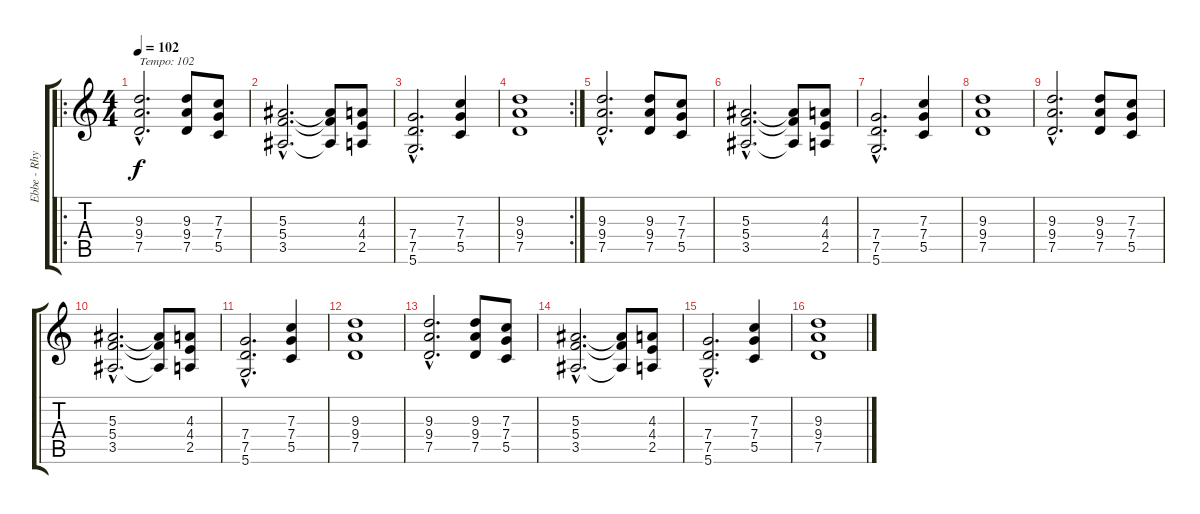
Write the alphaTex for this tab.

\track ("Ebbe - Rhythm/Lead" "Ebbe - Rhy") {instrument overdrivenguitar}
\staff {score tabs}
\tuning (D4 A3 F3 C3 G2 D2) {hide}
\ro
\ts (4 4)
\tempo 102
\clef g2
\ks c
(9.3{hac} 9.4{hac} 7.5{hac}).2{d txt "Tempo: 102" dy f} (9.3 9.4 7.5).8 (7.3 7.4 5.5).8 |
(5.3{hac} 5.4{hac} 3.5{hac}).2{d} (5.3{t} 5.4{t} 3.5{t}).8 (4.3 4.4 2.5).8 |
(7.4{hac} 7.5{hac} 5.6{hac}).2{d} (7.3 7.4 5.5).4 |
\rc 2
(9.3 9.4 7.5).1 |
(9.3{hac} 9.4{hac} 7.5{hac}).2{d} (9.3 9.4 7.5).8 (7.3 7.4 5.5).8 |
(5.3{hac} 5.4{hac} 3.5{hac}).2{d} (5.3{t} 5.4{t} 3.5{t}).8 (4.3 4.4 2.5).8 |
(7.4{hac} 7.5{hac} 5.6{hac}).2{d} (7.3 7.4 5.5).4 |
(9.3 9.4 7.5).1 |
(9.3{hac} 9.4{hac} 7.5{hac}).2{d} (9.3 9.4 7.5).8 (7.3 7.4 5.5).8 |
(5.3{hac} 5.4{hac} 3.5{hac}).2{d} (5.3{t} 5.4{t} 3.5{t}).8 (4.3 4.4 2.5).8 |
(7.4{hac} 7.5{hac} 5.6{hac}).2{d} (7.3 7.4 5.5).4 |
(9.3 9.4 7.5).1 |
(9.3{hac} 9.4{hac} 7.5{hac}).2{d} (9.3 9.4 7.5).8 (7.3 7.4 5.5).8 |
(5.3{hac} 5.4{hac} 3.5{hac}).2{d} (5.3{t} 5.4{t} 3.5{t}).8 (4.3 4.4 2.5).8 |
(7.4{hac} 7.5{hac} 5.6{hac}).2{d} (7.3 7.4 5.5).4 |
(9.3 9.4 7.5).1
